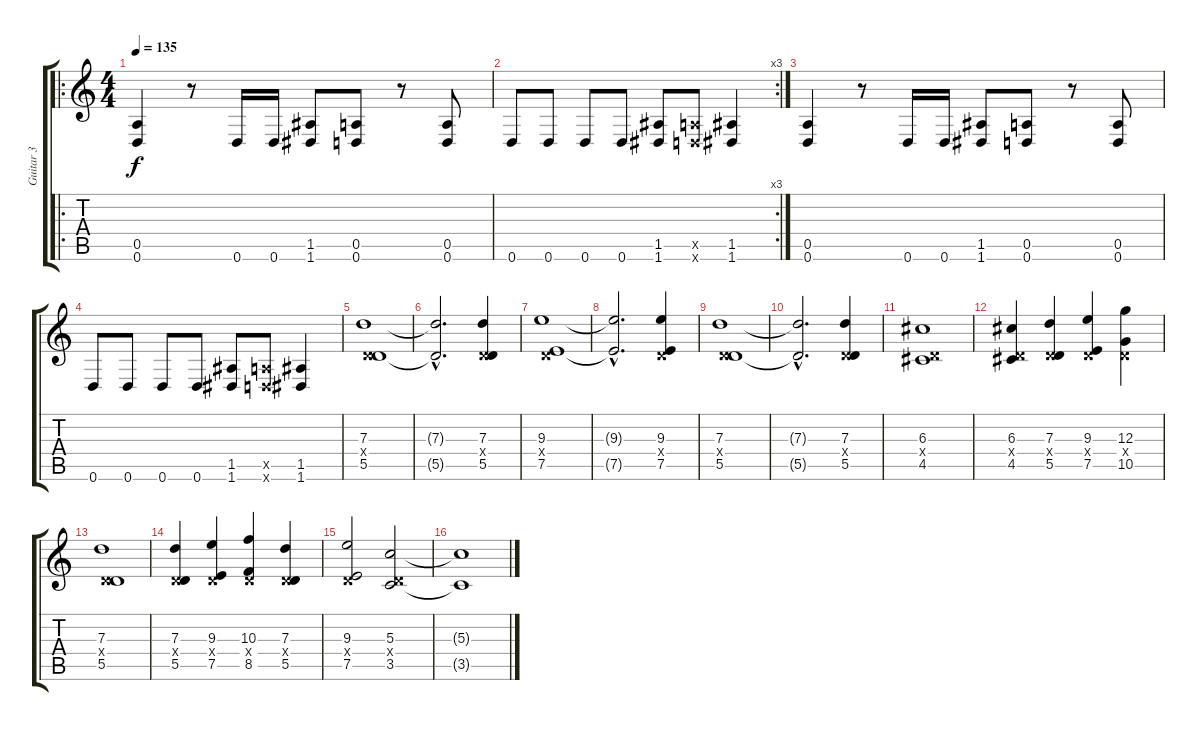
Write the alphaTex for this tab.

\track ("Guitar 3" "Guitar 3") {instrument distortionguitar}
\staff {score tabs}
\tuning (E4 B3 G3 D3 A2 D2) {hide}
\ro
\ts (4 4)
\tempo 135
\clef g2
\ks c
(0.5 0.6).4{dy f} r.8 0.6.16 0.6.16 (1.5 1.6).8 (0.5 0.6).8 r.8 (0.5 0.6).8 |
\rc 3
0.6.8 0.6.8 0.6.8 0.6.8 (1.5 1.6).8 (0.5{x} 0.6{x}).8 (1.5 1.6).4 |
(0.5 0.6).4 r.8 0.6.16 0.6.16 (1.5 1.6).8 (0.5 0.6).8 r.8 (0.5 0.6).8 |
0.6.8 0.6.8 0.6.8 0.6.8 (1.5 1.6).8 (0.5{x} 0.6{x}).8 (1.5 1.6).4 |
(7.3 0.4{x} 5.5).1 |
(7.3{hac t} 5.5{hac t}).2{d} (7.3 0.4{x} 5.5).4 |
(9.3 0.4{x} 7.5).1 |
(9.3{hac t} 7.5{hac t}).2{d} (9.3 0.4{x} 7.5).4 |
(7.3 0.4{x} 5.5).1 |
(7.3{hac t} 5.5{hac t}).2{d} (7.3 0.4{x} 5.5).4 |
(6.3 0.4{x} 4.5).1 |
(6.3 0.4{x} 4.5).4 (7.3 0.4{x} 5.5).4 (9.3 0.4{x} 7.5).4 (12.3 0.4{x} 10.5).4 |
(7.3 0.4{x} 5.5).1 |
(7.3 0.4{x} 5.5).4 (9.3 0.4{x} 7.5).4 (10.3 0.4{x} 8.5).4 (7.3 0.4{x} 5.5).4 |
(9.3 0.4{x} 7.5).2 (5.3 0.4{x} 3.5).2 |
(5.3{t} 3.5{t}).1
